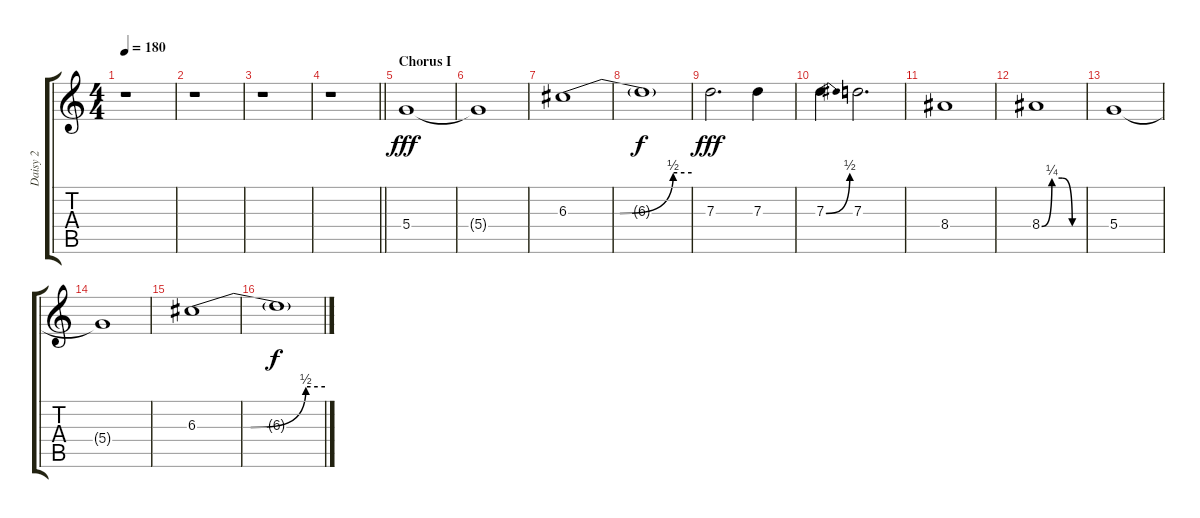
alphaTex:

\track ("Daisy 2" "Daisy 2") {instrument overdrivenguitar}
\staff {score tabs}
\tuning (E4 B3 G3 D3 A2 E2) {hide}
\ts (4 4)
\tempo 180
\clef g2
\ks c
r.1{dy fff} |
r.1 |
r.1 |
\barLineRight lightlight
r.1 |
\section ("" "Chorus I")
5.4.1 |
5.4{t}.1 |
6.3{be (custom 0 0 25 0 51 2 60 2)}.1 |
6.3{t}.1{dy f} |
7.3.2{d dy fff} 7.3.4 |
7.3{be (bend 0 0 60 2)}.4 7.3.2{d} |
8.4.1 |
8.4{be (custom 0 0 15 1 30 1 45 0 60 0)}.1 |
5.4.1 |
5.4{t}.1 |
6.3{be (custom 0 0 25 0 51 2 60 2)}.1 |
6.3{t}.1{dy f}
